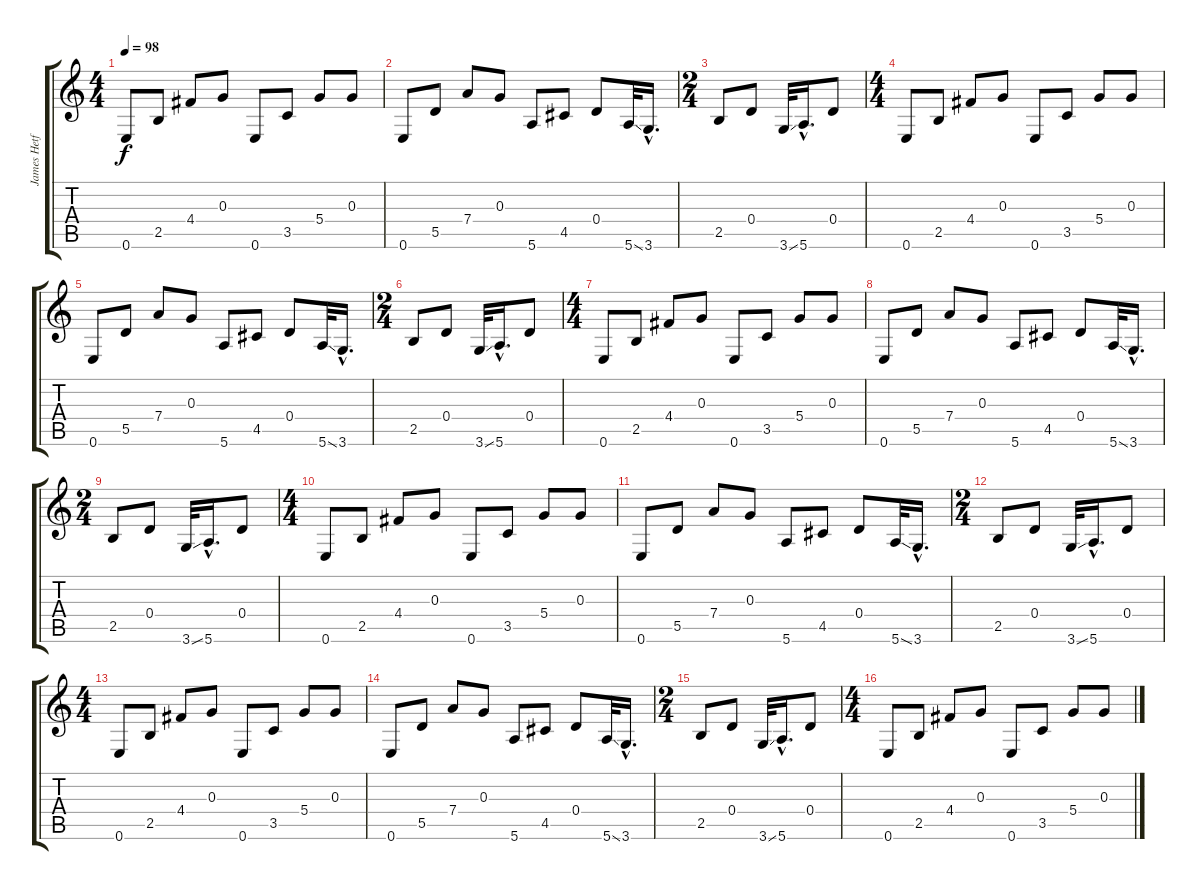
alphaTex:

\track ("James Hetfield" "James Hetf") {instrument distortionguitar}
\staff {score tabs}
\tuning (E4 B3 G3 D3 A2 E2) {hide}
\ts (4 4)
\tempo 98
\clef g2
\ks c
0.6.8{dy f instrument electricguitarclean} 2.5.8 4.4.8 0.3.8 0.6.8 3.5.8 5.4.8 0.3.8 |
0.6.8{instrument electricguitarclean} 5.5.8 7.4.8 0.3.8 5.6.8 4.5.8 0.4.8 5.6{ss}.32 3.6{hac}.16{d} |
\ts (2 4)
2.5.8{instrument electricguitarclean} 0.4.8 3.6{ss}.32 5.6{hac}.16{d} 0.4.8 |
\ts (4 4)
0.6.8{instrument electricguitarclean} 2.5.8 4.4.8 0.3.8 0.6.8 3.5.8 5.4.8 0.3.8 |
0.6.8{instrument electricguitarclean} 5.5.8 7.4.8 0.3.8 5.6.8 4.5.8 0.4.8 5.6{ss}.32 3.6{hac}.16{d} |
\ts (2 4)
2.5.8{instrument electricguitarclean} 0.4.8 3.6{ss}.32 5.6{hac}.16{d} 0.4.8 |
\ts (4 4)
0.6.8{instrument electricguitarclean} 2.5.8 4.4.8 0.3.8 0.6.8 3.5.8 5.4.8 0.3.8 |
0.6.8{instrument electricguitarclean} 5.5.8 7.4.8 0.3.8 5.6.8 4.5.8 0.4.8 5.6{ss}.32 3.6{hac}.16{d} |
\ts (2 4)
2.5.8{instrument electricguitarclean} 0.4.8 3.6{ss}.32 5.6{hac}.16{d} 0.4.8 |
\ts (4 4)
0.6.8{instrument electricguitarclean} 2.5.8 4.4.8 0.3.8 0.6.8 3.5.8 5.4.8 0.3.8 |
0.6.8{instrument electricguitarclean} 5.5.8 7.4.8 0.3.8 5.6.8 4.5.8 0.4.8 5.6{ss}.32 3.6{hac}.16{d} |
\ts (2 4)
2.5.8{instrument electricguitarclean} 0.4.8 3.6{ss}.32 5.6{hac}.16{d} 0.4.8 |
\ts (4 4)
0.6.8{instrument electricguitarclean} 2.5.8 4.4.8 0.3.8 0.6.8 3.5.8 5.4.8 0.3.8 |
0.6.8{instrument electricguitarclean} 5.5.8 7.4.8 0.3.8 5.6.8 4.5.8 0.4.8 5.6{ss}.32 3.6{hac}.16{d} |
\ts (2 4)
2.5.8{instrument electricguitarclean} 0.4.8 3.6{ss}.32 5.6{hac}.16{d} 0.4.8 |
\ts (4 4)
0.6.8{instrument electricguitarclean} 2.5.8 4.4.8 0.3.8 0.6.8 3.5.8 5.4.8 0.3.8
